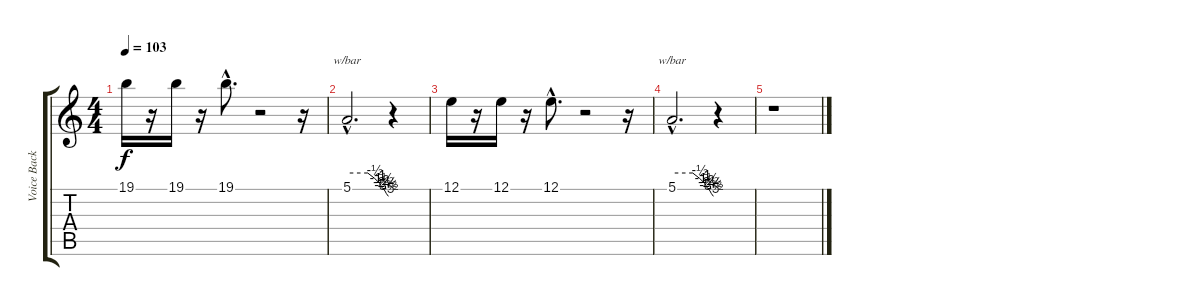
\track ("Voice Back" "Voice Back") {instrument oboe}
\staff {score tabs}
\tuning (E4 B3 G3 D3 A2 E2) {hide}
\ts (4 4)
\tempo 103
\clef g2
\ks c
19.1.16{dy f} r.16 19.1.16 r.16 19.1{hac}.8{d} r.2 r.16 |
5.1{hac}.2{d tbe (custom default 0 0 30 0 40 -2 48 -4 50 -6 53 -8 55 -10 57 -14 60 -20)} r.4 |
12.1.16 r.16 12.1.16 r.16 12.1{hac}.8{d} r.2 r.16 |
5.1{hac}.2{d tbe (custom default 0 0 30 0 40 -2 48 -4 50 -6 53 -8 55 -10 57 -14 60 -20)} r.4 |
r.1
